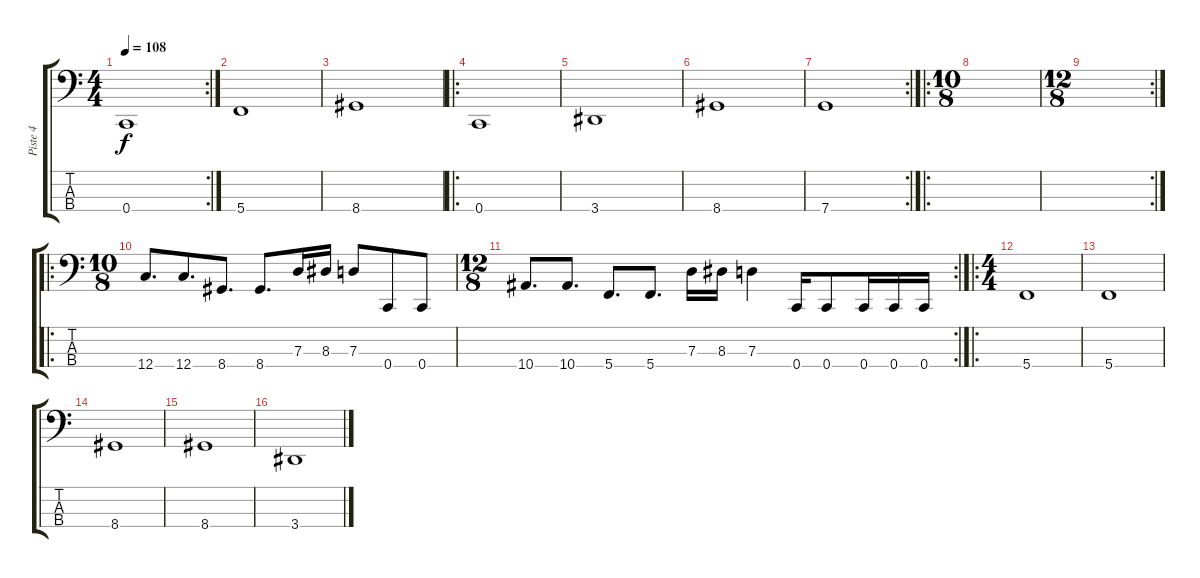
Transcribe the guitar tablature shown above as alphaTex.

\track ("Piste 4" "Piste 4") {instrument electricbassfinger}
\staff {score tabs}
\tuning (F2 C2 G1 C1) {hide}
\rc 2
\ts (4 4)
\tempo 108
\clef f4
\ks c
0.4.1{dy f} |
5.4.1 |
8.4.1 |
\ro
0.4.1 |
3.4.1 |
8.4.1 |
\rc 2
7.4.1 |
\ro
\ts (10 8)
|
\rc 2
\ts (12 8)
|
\ro
\ts (10 8)
12.4.8{d} 12.4.8{d} 8.4.8{d} 8.4.8{d} 7.3.16 8.3.16 7.3.8 0.4.8 0.4.8 |
\rc 2
\ts (12 8)
10.4.8{d} 10.4.8{d} 5.4.8{d} 5.4.8{d} 7.3.16 8.3.16 7.3.4 0.4.16 0.4.8 0.4.16 0.4.16 0.4.16 |
\ro
\ts (4 4)
5.4.1 |
5.4.1 |
8.4.1 |
8.4.1 |
3.4.1
